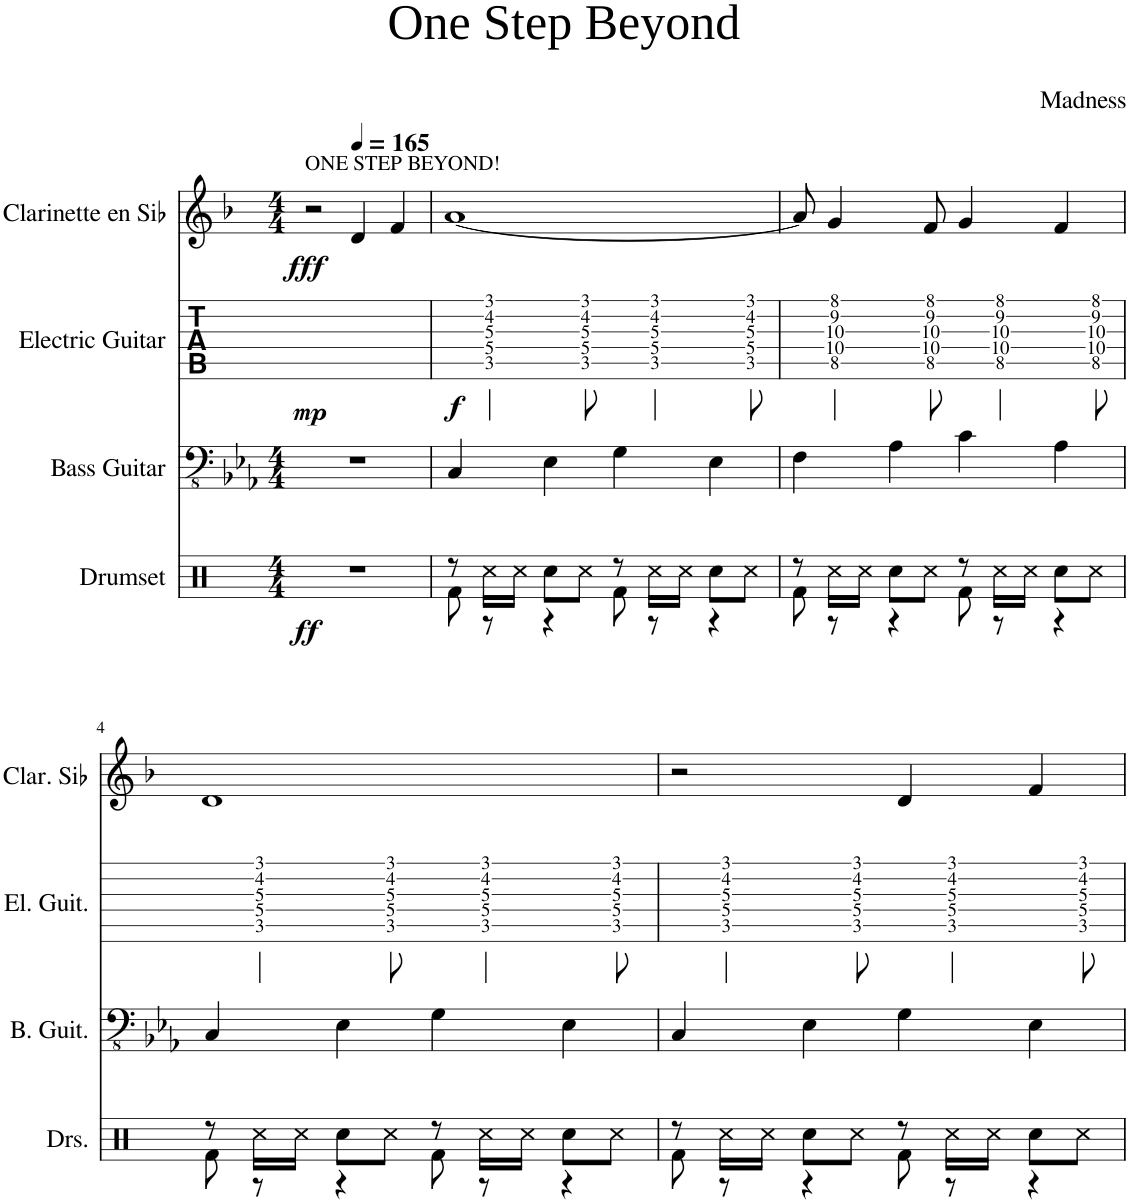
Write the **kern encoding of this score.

**kern	**dynam	**kern	**dynam	**kern	**dynam	**kern	**dynam
*part4	*part4	*part3	*part3	*part2	*part2	*part1	*part1
*staff4	*staff4	*staff3	*staff3	*staff2	*staff2	*staff1	*staff1
*I"Drumset	*	*I"Bass Guitar	*	*I"Electric Guitar	*	*I"Clarinette en Sib	*
*I'Drs.	*	*I'B. Guit.	*	*I'El. Guit.	*	*I'Clar. Sib	*
*	*	*	*	*stria6	*	*	*
*clefX	*	*clefFv4	*	*	*	*clefG2	*
*	*	*	*	*	*	*Trd1c2	*
*k[]	*	*k[b-e-a-]	*	*k[b-e-a-]	*	*k[b-]	*
*M4/4	*	*M4/4	*	*M4/4	*	*M4/4	*
=1	=1	=1	=1	=1	=1	=1	=1
!	!	!	!	!	!	!LO:TX:a:t=ONE STEP BEYOND!	!
!	!LO:DY:b	!	!	!	!LO:DY:b	!	!LO:DY:b
1r	ff	1r	.	1r	mp	2r	fff
*	*	*	*	*	*	*MM165	*
.	.	.	.	.	.	4d/	.
.	.	.	.	.	.	4f/	.
=2	=2	=2	=2	=2	=2	=2	=2
*^	*	*	*	*	*	*	*
!	!	!	!	!LO:DY:a	!	!	!	!
8r	8Rf\	.	4CC/	f	8r	.	[1a	.
16Rcc\LL	8r	.	.	.	4C\ 4G\ 4c\ 4e-\ 4g\	.	.	.
16Rcc\JJ	.	.	.	.	.	.	.	.
8Rcc\L	4r	.	4EE-\	.	.	.	.	.
8Rcc\J	.	.	.	.	8C\ 8G\ 8c\ 8e-\ 8g\	.	.	.
8r	8Rf\	.	4GG\	.	8r	.	.	.
16Rcc\LL	8r	.	.	.	4C\ 4G\ 4c\ 4e-\ 4g\	.	.	.
16Rcc\JJ	.	.	.	.	.	.	.	.
8Rcc\L	4r	.	4EE-\	.	.	.	.	.
8Rcc\J	.	.	.	.	8C\ 8G\ 8c\ 8e-\ 8g\	.	.	.
=3	=3	=3	=3	=3	=3	=3	=3	=3
8r	8Rf\	.	4FF\	.	8r	.	8a/]	.
16Rcc\LL	8r	.	.	.	4F\ 4c\ 4f\ 4a-\ 4cc\	.	4g/	.
16Rcc\JJ	.	.	.	.	.	.	.	.
8Rcc\L	4r	.	4AA-\	.	.	.	.	.
8Rcc\J	.	.	.	.	8F\ 8c\ 8f\ 8a-\ 8cc\	.	8f/	.
8r	8Rf\	.	4C\	.	8r	.	4g/	.
16Rcc\LL	8r	.	.	.	4F\ 4c\ 4f\ 4a-\ 4cc\	.	.	.
16Rcc\JJ	.	.	.	.	.	.	.	.
8Rcc\L	4r	.	4AA-\	.	.	.	4f/	.
8Rcc\J	.	.	.	.	8F\ 8c\ 8f\ 8a-\ 8cc\	.	.	.
!!LO:LB:g=z
=4	=4	=4	=4	=4	=4	=4	=4	=4
8r	8Rf\	.	4CC/	.	8r	.	1d	.
16Rcc\LL	8r	.	.	.	4C\ 4G\ 4c\ 4e-\ 4g\	.	.	.
16Rcc\JJ	.	.	.	.	.	.	.	.
8Rcc\L	4r	.	4EE-\	.	.	.	.	.
8Rcc\J	.	.	.	.	8C\ 8G\ 8c\ 8e-\ 8g\	.	.	.
8r	8Rf\	.	4GG\	.	8r	.	.	.
16Rcc\LL	8r	.	.	.	4C\ 4G\ 4c\ 4e-\ 4g\	.	.	.
16Rcc\JJ	.	.	.	.	.	.	.	.
8Rcc\L	4r	.	4EE-\	.	.	.	.	.
8Rcc\J	.	.	.	.	8C\ 8G\ 8c\ 8e-\ 8g\	.	.	.
=5	=5	=5	=5	=5	=5	=5	=5	=5
8r	8Rf\	.	4CC/	.	8r	.	2r	.
16Rcc\LL	8r	.	.	.	4C\ 4G\ 4c\ 4e-\ 4g\	.	.	.
16Rcc\JJ	.	.	.	.	.	.	.	.
8Rcc\L	4r	.	4EE-\	.	.	.	.	.
8Rcc\J	.	.	.	.	8C\ 8G\ 8c\ 8e-\ 8g\	.	.	.
8r	8Rf\	.	4GG\	.	8r	.	4d/	.
16Rcc\LL	8r	.	.	.	4C\ 4G\ 4c\ 4e-\ 4g\	.	.	.
16Rcc\JJ	.	.	.	.	.	.	.	.
8Rcc\L	4r	.	4EE-\	.	.	.	4f/	.
8Rcc\J	.	.	.	.	8C\ 8G\ 8c\ 8e-\ 8g\	.	.	.
*v	*v	*	*	*	*	*	*	*
=	=	=	=	=	=	=	=
*-	*-	*-	*-	*-	*-	*-	*-
